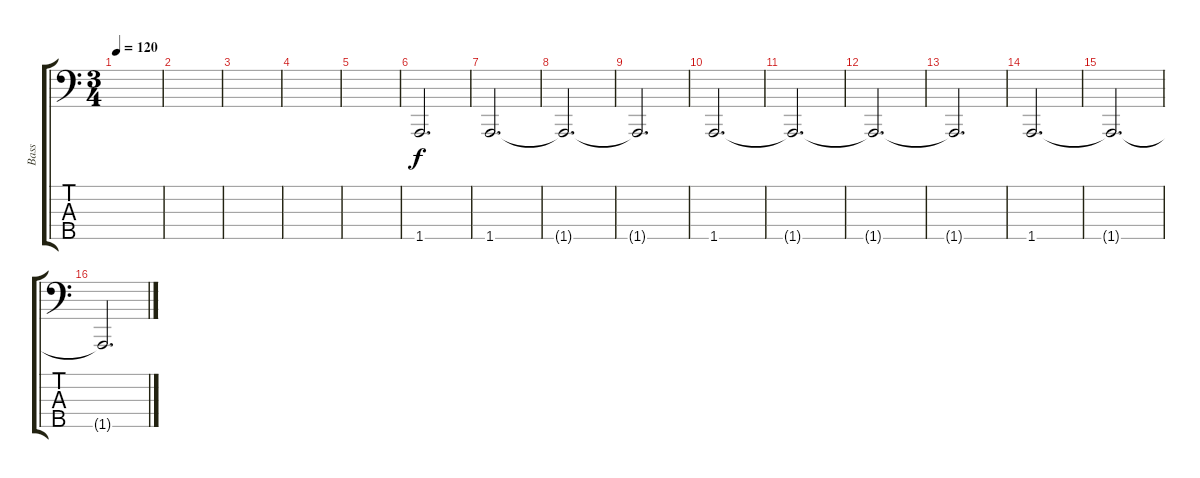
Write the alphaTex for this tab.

\track ("Bass" "Bass") {instrument fretlessbass}
\staff {score tabs}
\tuning (F2 Db2 Ab1 Eb1 Ab0) {hide}
\ts (3 4)
\tempo 120
\clef f4
\ks c
|
|
|
|
|
1.5.2{d} |
1.5.2{d} |
1.5{t}.2{d} |
1.5{t}.2{d} |
1.5.2{d} |
1.5{t}.2{d} |
1.5{t}.2{d} |
1.5{t}.2{d} |
1.5.2{d} |
1.5{t}.2{d} |
1.5{t}.2{d}
